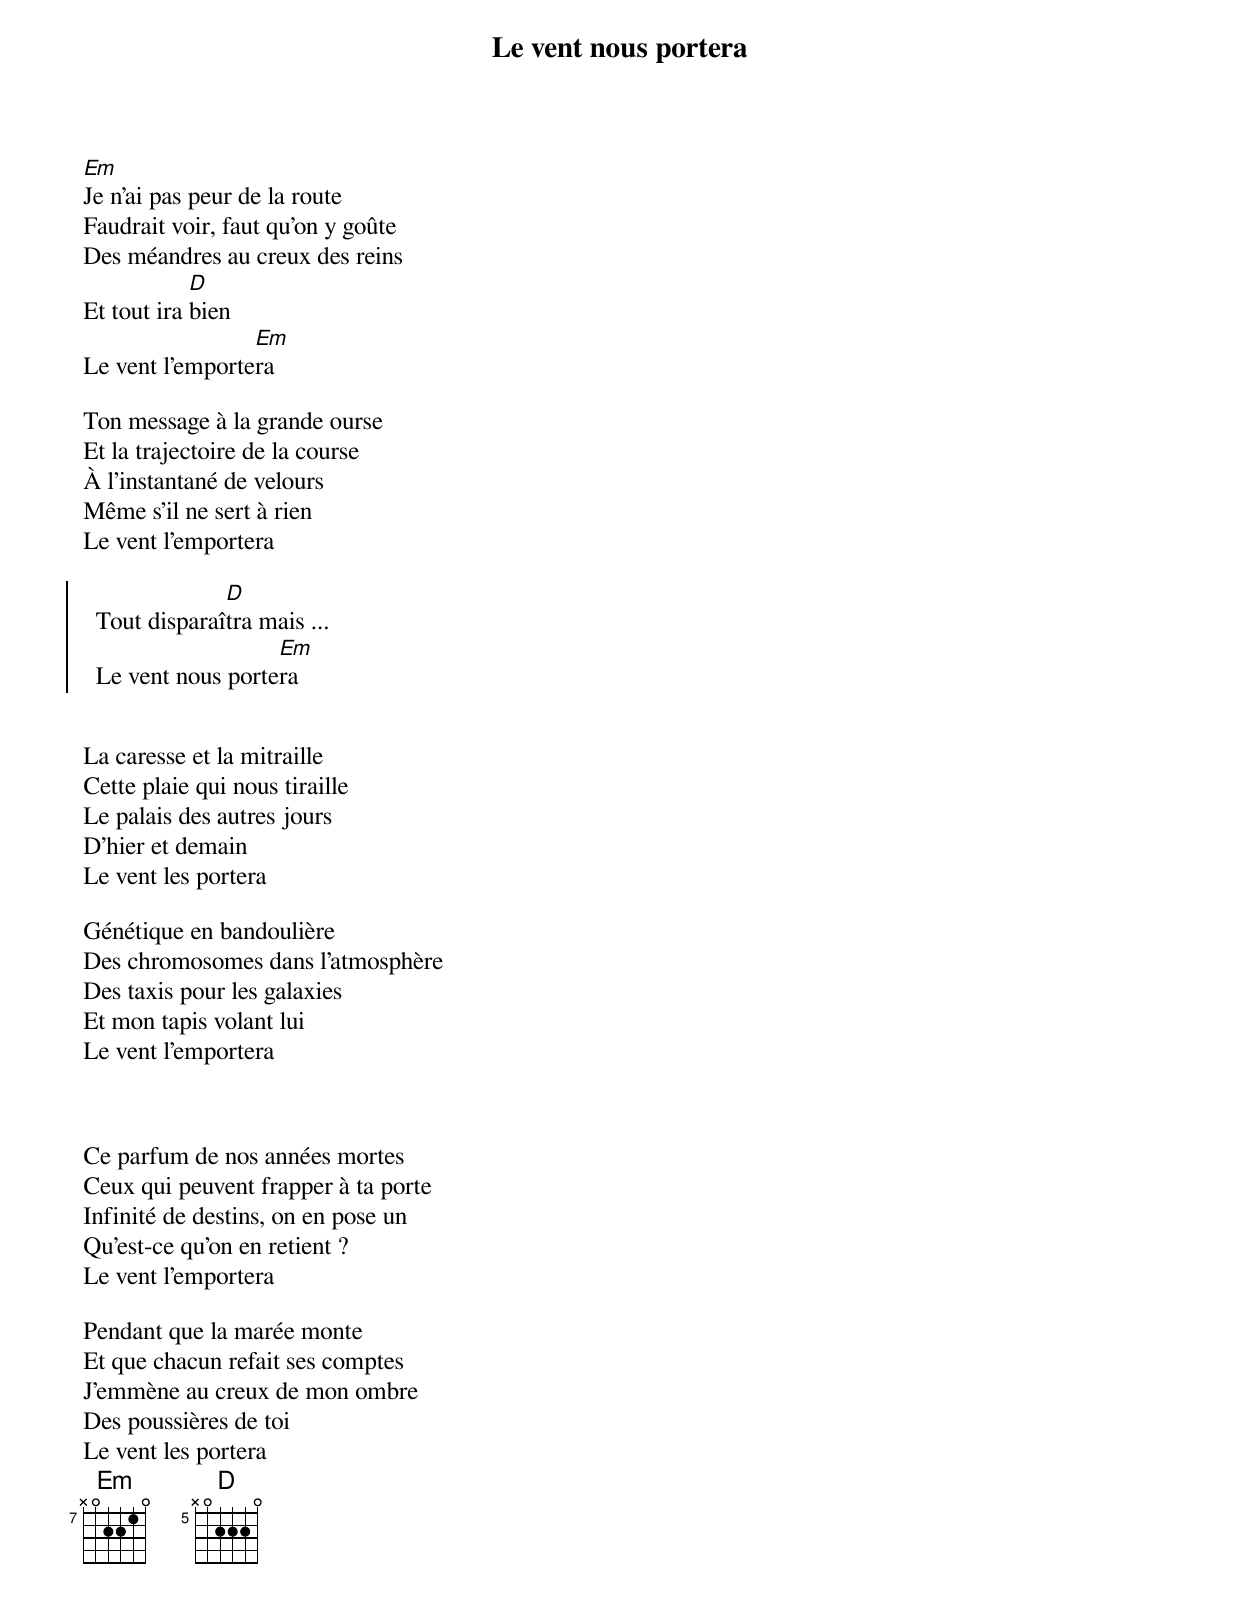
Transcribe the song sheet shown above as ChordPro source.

{title: Le vent nous portera}
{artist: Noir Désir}
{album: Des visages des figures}
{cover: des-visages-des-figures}
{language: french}
{columns: 2}
{define: Em base-fret 7 frets X 0 2 2 1 0}
{define: D base-fret 5 frets X 0 2 2 2 0}


[Em]Je n'ai pas peur de la route
Faudrait voir, faut qu'on y goûte
Des méandres au creux des reins
Et tout ira [D]bien
Le vent l'emporte[Em]ra

Ton message à la grande ourse
Et la trajectoire de la course
À l'instantané de velours
Même s'il ne sert à rien
Le vent l'emportera

{start_of_chorus}
  Tout disparaî[D]tra mais ...
  Le vent nous porte[Em]ra
{end_of_chorus}


La caresse et la mitraille
Cette plaie qui nous tiraille
Le palais des autres jours
D'hier et demain
Le vent les portera

Génétique en bandoulière
Des chromosomes dans l'atmosphère
Des taxis pour les galaxies
Et mon tapis volant lui
Le vent l'emportera

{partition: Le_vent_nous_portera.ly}


Ce parfum de nos années mortes
Ceux qui peuvent frapper à ta porte
Infinité de destins, on en pose un
Qu'est-ce qu'on en retient ?
Le vent l'emportera

Pendant que la marée monte
Et que chacun refait ses comptes
J'emmène au creux de mon ombre
Des poussières de toi
Le vent les portera
